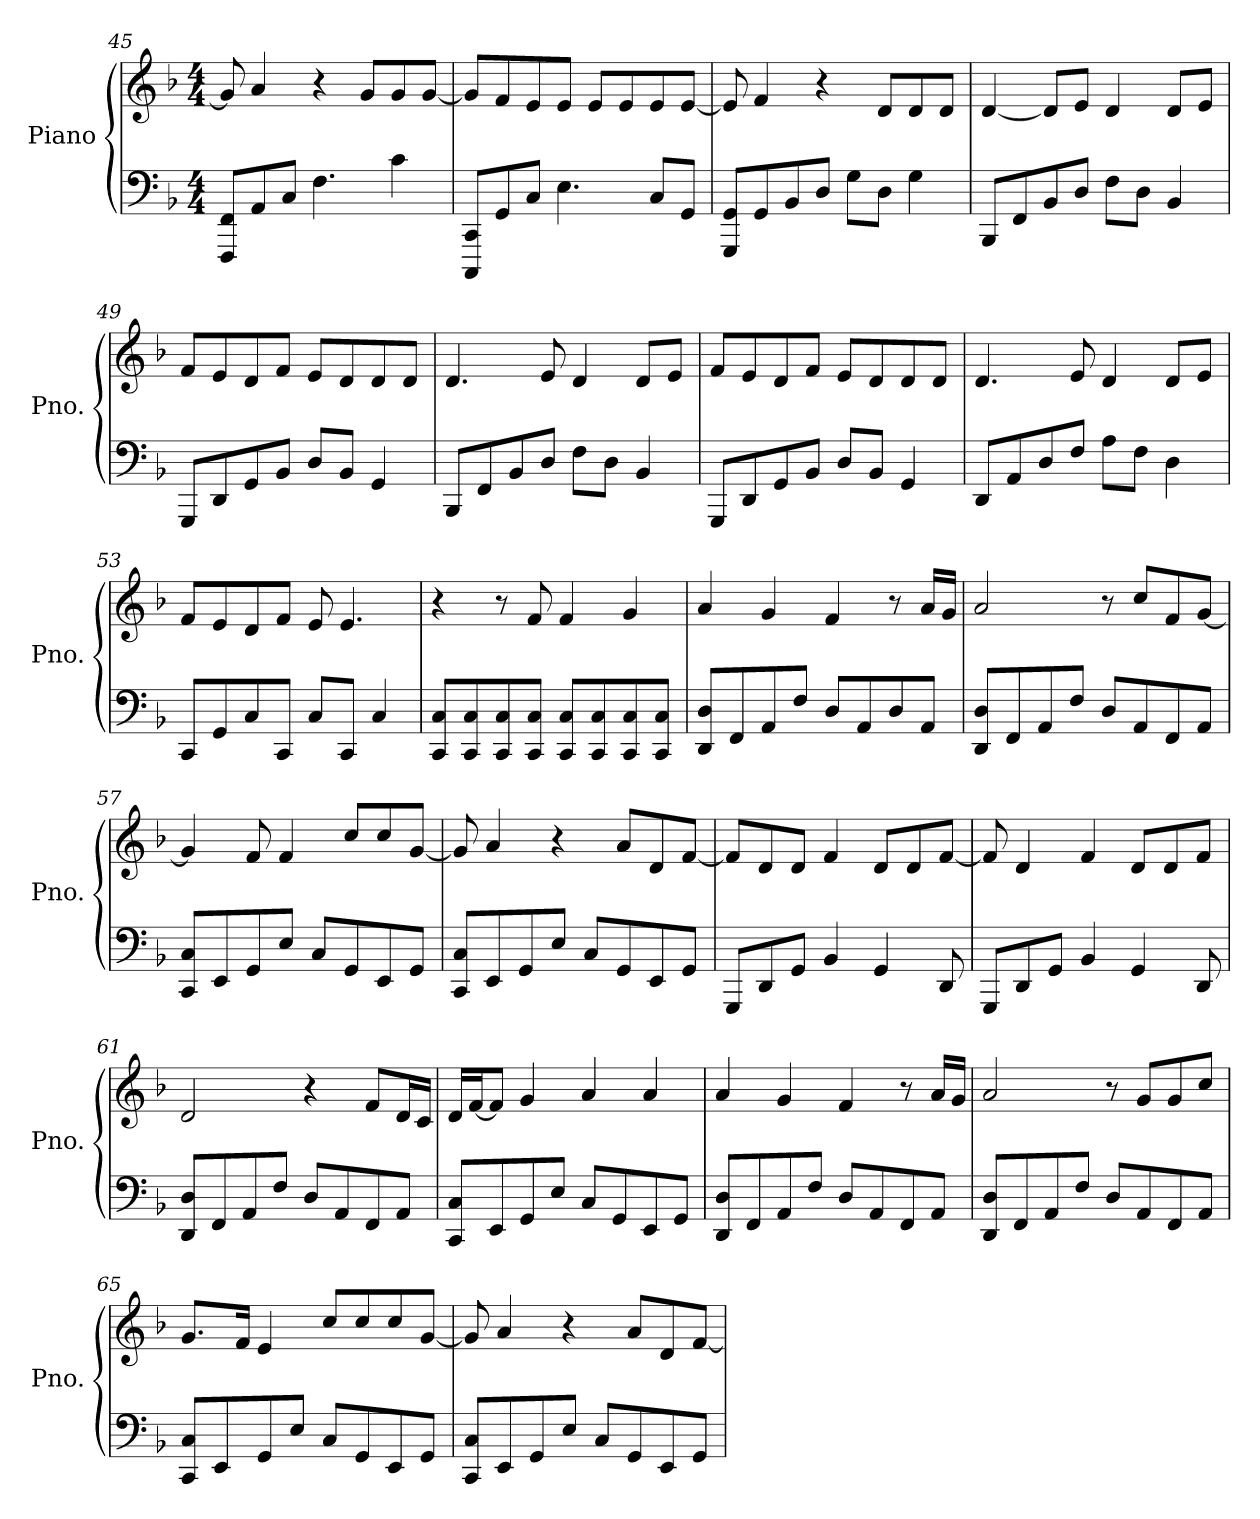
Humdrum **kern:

**kern	**kern
*part1	*part1
*staff2	*staff1
*I"Piano	*
*I'Pno.	*
*clefF4	*clefG2
*k[b-]	*k[b-]
*M4/4	*M4/4
=45	=45
8FFF/ 8FF/L	8g/]
8AA/	4a/
8C/J	.
4.F\	4r
.	8g/L
4c\	8g/
.	[8g/J
=46	=46
8CCC/ 8CC/L	8g/L]
8GG/	8f/
8C/J	8e/
4.E\	8e/J
.	8e/L
.	8e/
8C/L	8e/
8GG/J	[8e/J
=47	=47
8GGG/ 8GG/L	8e/]
8GG/	4f/
8BB-/	.
8D/J	4r
8G\L	.
8D\J	8d/L
4G\	8d/
.	8d/J
=48	=48
8BBB-/L	[4d/
8FF/	.
8BB-/	8d/L]
8D/J	8e/J
8F\L	4d/
8D\J	.
4BB-/	8d/L
.	8e/J
!!LO:LB:g=z
=49	=49
8GGG/L	8f/L
8DD/	8e/
8GG/	8d/
8BB-/J	8f/J
8D/L	8e/L
8BB-/J	8d/
4GG/	8d/
.	8d/J
=50	=50
8BBB-/L	4.d/
8FF/	.
8BB-/	.
8D/J	8e/
8F\L	4d/
8D\J	.
4BB-/	8d/L
.	8e/J
=51	=51
8GGG/L	8f/L
8DD/	8e/
8GG/	8d/
8BB-/J	8f/J
8D/L	8e/L
8BB-/J	8d/
4GG/	8d/
.	8d/J
=52	=52
8DD/L	4.d/
8AA/	.
8D/	.
8F/J	8e/
8A\L	4d/
8F\J	.
4D\	8d/L
.	8e/J
=53	=53
8CC/L	8f/L
8GG/	8e/
8C/	8d/
8CC/J	8f/J
8C/L	8e/
8CC/J	4.e/
4C/	.
=54	=54
8CC/ 8C/L	4r
8CC/ 8C/	.
8CC/ 8C/	8r
8CC/ 8C/J	8f/
8CC/ 8C/L	4f/
8CC/ 8C/	.
8CC/ 8C/	4g/
8CC/ 8C/J	.
!!LO:LB:g=z
=55	=55
8DD/ 8D/L	4a/
8FF/	.
8AA/	4g/
8F/J	.
8D/L	4f/
8AA/	.
8D/	8r
8AA/J	16a/LL
.	16g/JJ
=56	=56
8DD/ 8D/L	2a/
8FF/	.
8AA/	.
8F/J	.
8D/L	8r
8AA/	8cc/L
8FF/	8f/
8AA/J	[8g/J
=57	=57
8CC/ 8C/L	4g/]
8EE/	.
8GG/	8f/
8E/J	4f/
8C/L	.
8GG/	8cc/L
8EE/	8cc/
8GG/J	[8g/J
=58	=58
8CC/ 8C/L	8g/]
8EE/	4a/
8GG/	.
8E/J	4r
8C/L	.
8GG/	8a/L
8EE/	8d/
8GG/J	[8f/J
=59	=59
8GGG/L	8f/L]
8DD/	8d/
8GG/J	8d/J
4BB-/	4f/
4GG/	8d/L
.	8d/
8DD/	[8f/J
=60	=60
8GGG/L	8f/]
8DD/	4d/
8GG/J	.
4BB-/	4f/
4GG/	8d/L
.	8d/
8DD/	8f/J
!!LO:PB:g=z
=61	=61
8DD/ 8D/L	2d/
8FF/	.
8AA/	.
8F/J	.
8D/L	4r
8AA/	.
8FF/	8f/L
8AA/J	16d/L
.	16c/JJ
=62	=62
8CC/ 8C/L	16d/LL
.	[16f/J
8EE/	8f/J]
8GG/	4g/
8E/J	.
8C/L	4a/
8GG/	.
8EE/	4a/
8GG/J	.
=63	=63
8DD/ 8D/L	4a/
8FF/	.
8AA/	4g/
8F/J	.
8D/L	4f/
8AA/	.
8FF/	8r
8AA/J	16a/LL
.	16g/JJ
=64	=64
8DD/ 8D/L	2a/
8FF/	.
8AA/	.
8F/J	.
8D/L	8r
8AA/	8g/L
8FF/	8g/
8AA/J	8cc/J
=65	=65
8CC/ 8C/L	8.g/L
8EE/	.
.	16f/Jk
8GG/	4e/
8E/J	.
8C/L	8cc/L
8GG/	8cc/
8EE/	8cc/
8GG/J	[8g/J
=66	=66
8CC/ 8C/L	8g/]
8EE/	4a/
8GG/	.
8E/J	4r
8C/L	.
8GG/	8a/L
8EE/	8d/
8GG/J	[8f/J
=	=
*-	*-
